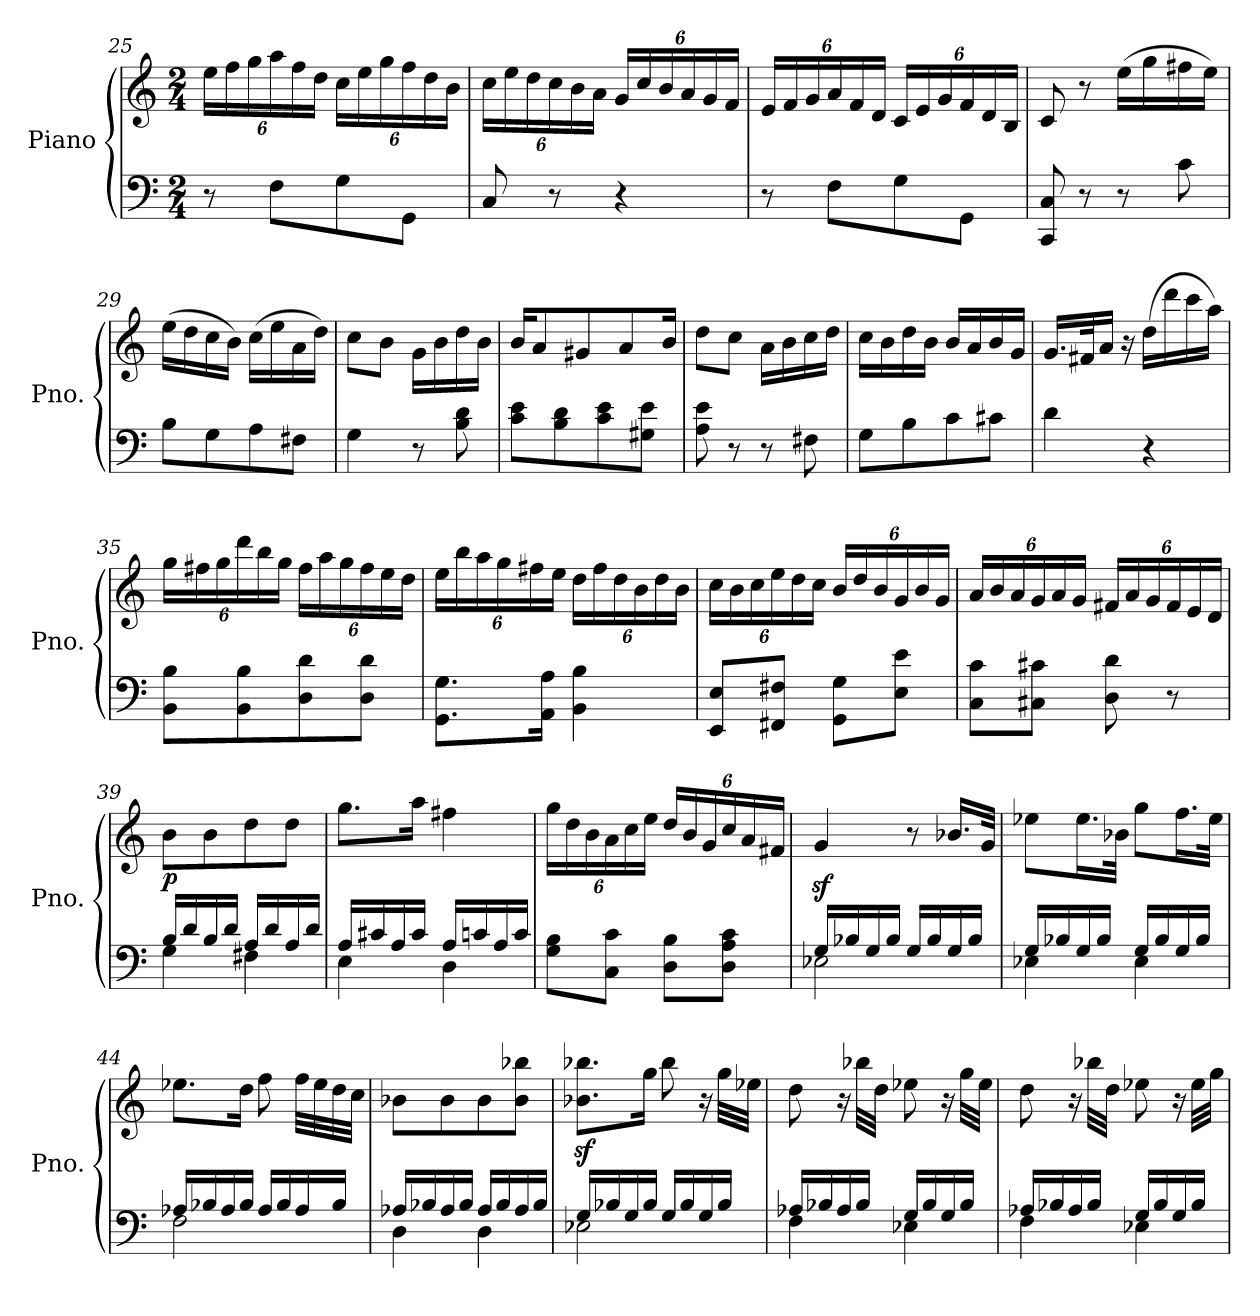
**kern	**kern	**dynam
*part1	*part1	*part1
*staff2	*staff1	*staff1/2
*I"Piano	*	*
*I'Pno.	*	*
!!LO:LB:g=z
*clefF4	*clefG2	*
*k[]	*k[]	*
*M2/4	*M2/4	*
*	*Xbrackettup	*
=25	=25	=25
8r	24ee\LL	.
.	24ff\	.
.	24gg\	.
8F\L	24aa\	.
.	24ff\	.
.	24dd\JJ	.
8G\	24cc\LL	.
.	24ee\	.
.	24gg\	.
8GG\J	24ff\	.
.	24dd\	.
.	24b\JJ	.
=26	=26	=26
8C/	24cc\LL	.
.	24ee\	.
.	24dd\	.
8r	24cc\	.
.	24b\	.
.	24a\JJ	.
4r	24g/LL	.
.	24cc/	.
.	24b/	.
.	24a/	.
.	24g/	.
.	24f/JJ	.
=27	=27	=27
8r	24e/LL	.
.	24f/	.
.	24g/	.
8F\L	24a/	.
.	24f/	.
.	24d/JJ	.
8G\	24c/LL	.
.	24e/	.
.	24g/	.
8GG\J	24f/	.
.	24d/	.
.	24B/JJ	.
=28	=28	=28
8CC/ 8C/	8c/	.
8r	8r	.
8r	(16ee\LL	.
.	16gg\	.
8c\	16ff#X\	.
.	16ee\JJ)	.
!!LO:LB:g=z
=29	=29	=29
8B\L	(16ee\LL	.
.	16dd\	.
8G\	16cc\	.
.	16b\JJ)	.
8A\	(16cc\LL	.
.	16ee\	.
8F#X\J	16a\	.
.	16dd\JJ)	.
!!LO:LB:g=z
=30	=30	=30
4G\	8cc\L	.
.	8b\J	.
8r	16g\LL	.
.	16b\	.
8B\ 8d\	16dd\	.
.	16b\JJ	.
=31	=31	=31
8c\ 8e\L	16b/KL	.
.	8a/	.
8B\ 8d\	.	.
.	8g#X/	.
8c\ 8e\	.	.
.	8a/	.
8G#X\ 8e\J	.	.
.	16b/Jk	.
=32	=32	=32
8A\ 8e\	8dd\L	.
8r	8cc\J	.
8r	16a\LL	.
.	16b\	.
8F#X\	16cc\	.
.	16dd\JJ	.
=33	=33	=33
8G\L	16cc\LL	.
.	16b\	.
8B\	16dd\	.
.	16b\JJ	.
8c\	16b/LL	.
.	16a/	.
8c#X\J	16b/	.
.	16g/JJ	.
=34	=34	=34
4d\	16.g/LL	.
.	32f#X/K	.
.	16a/JJ	.
.	16r	.
4r	(16dd\LL	.
.	16ddd\	.
.	16ccc\	.
.	16aa\JJ)	.
!!LO:LB:g=z
=35	=35	=35
8BB\ 8B\L	24gg\LL	.
.	24ff#X\	.
.	24gg\	.
8BB\ 8B\	24ddd\	.
.	24bb\	.
.	24gg\JJ	.
8D\ 8d\	24ff#\LL	.
.	24aa\	.
.	24gg\	.
8D\ 8d\J	24ff#\	.
.	24ee\	.
.	24dd\JJ	.
!!LO:PB:g=z
=36	=36	=36
8.GG\ 8.G\L	24ee\LL	.
.	24bb\	.
.	24aa\	.
.	24gg\	.
.	24ff#X\	.
16AA\ 16A\Jk	.	.
.	24ee\JJ	.
4BB\ 4B\	24dd\LL	.
.	24ff#\	.
.	24dd\	.
.	24b\	.
.	24dd\	.
.	24b\JJ	.
=37	=37	=37
8EE/ 8E/L	24cc\LL	.
.	24b\	.
.	24cc\	.
8FF#X/ 8F#X/J	24ee\	.
.	24dd\	.
.	24cc\JJ	.
8GG\ 8G\L	24b/LL	.
.	24dd/	.
.	24b/	.
8E\ 8e\J	24g/	.
.	24b/	.
.	24g/JJ	.
=38	=38	=38
8C\ 8c\L	24a/LL	.
.	24b/	.
.	24a/	.
8C#X\ 8c#X\J	24g/	.
.	24a/	.
.	24g/JJ	.
8D\ 8d\	24f#X/LL	.
.	24a/	.
.	24g/	.
8r	24f#/	.
.	24e/	.
.	24d/JJ	.
=39	=39	=39
*^	*	*
!	!	!	!LO:DY:b
16B/LL	4G\	8b\L	p
16d/	.	.	.
16B/	.	8b\	.
16d/JJ	.	.	.
16A/LL	4F#X\	8dd\	.
16d/	.	.	.
16A/	.	8dd\J	.
16d/JJ	.	.	.
!!LO:LB:g=z
=40	=40	=40	=40
16A/LL	4E\	8.gg\L	.
16c#X/	.	.	.
16A/	.	.	.
16c#/JJ	.	16aa\Jk	.
16A/LL	4D\	4ff#X\	.
16cn/	.	.	.
16A/	.	.	.
16c/JJ	.	.	.
*v	*v	*	*
!!LO:LB:g=z
=41	=41	=41
8G\ 8B\L	24gg\LL	.
.	24dd\	.
.	24b\	.
8C\ 8c\J	24a\	.
.	24cc\	.
.	24ee\JJ	.
8D\ 8B\L	24dd/LL	.
.	24b/	.
.	24g/	.
8D\ 8A\ 8c\J	24cc/	.
.	24a/	.
.	24f#X/JJ	.
=42	=42	=42
*^	*	*
16G/LL	2E-X\	4gz</	.
16B-X/	.	.	.
16G/	.	.	.
16B-/JJ	.	.	.
16G/LL	.	8r	.
16B-/	.	.	.
16G/	.	16.b-X/LL	.
16B-/JJ	.	.	.
.	.	32g/JJk	.
=43	=43	=43	=43
16G/LL	4E-X\	8ee-X\L	.
16B-X/	.	.	.
16G/	.	16.ee-\L	.
16B-/JJ	.	.	.
.	.	32b-X\JJk	.
16G/LL	4E-\	8gg\L	.
16B-/	.	.	.
16G/	.	16.ff\L	.
16B-/JJ	.	.	.
.	.	32ee-\JJk	.
=44	=44	=44	=44
16A-X/LL	2F\	8.ee-X\L	.
16B-X/	.	.	.
16A-/	.	.	.
16B-/JJ	.	16dd\Jk	.
16A-/LL	.	8ff\	.
16B-/	.	.	.
16A-/	.	32ff\LLL	.
.	.	32ee-\	.
16B-/JJ	.	32dd\	.
.	.	32cc\JJJ	.
!!LO:LB:g=z
=45	=45	=45	=45
16A-X/LL	4D\	8b-X\L	.
16B-X/	.	.	.
16A-/	.	8b-\	.
16B-/JJ	.	.	.
16A-/LL	4D\	8b-\	.
16B-/	.	.	.
16A-/	.	8b-\ 8bb-X\J	.
16B-/JJ	.	.	.
!!LO:LB:g=z
=46	=46	=46	=46
16G/LL	2E-X\	8.b-X\z< 8.bb-X\z<L	.
16B-X/	.	.	.
16G/	.	.	.
16B-/JJ	.	16gg\Jk	.
16G/LL	.	8bb-\	.
16B-/	.	.	.
16G/	.	16r	.
16B-/JJ	.	32gg\LLL	.
.	.	32ee-X\JJJ	.
=47	=47	=47	=47
16A-X/LL	4F\	8dd\	.
16B-X/	.	.	.
16A-/	.	16r	.
16B-/JJ	.	32bb-X\LLL	.
.	.	32dd\JJJ	.
16G/LL	4E-X\	8ee-X\	.
16B-/	.	.	.
16G/	.	16r	.
16B-/JJ	.	32gg\LLL	.
.	.	32ee-\JJJ	.
=48	=48	=48	=48
16A-X/LL	4F\	8dd\	.
16B-X/	.	.	.
16A-/	.	16r	.
16B-/JJ	.	32bb-X\LLL	.
.	.	32dd\JJJ	.
16G/LL	4E-X\	8ee-X\	.
16B-/	.	.	.
16G/	.	16r	.
16B-/JJ	.	32ee-\LLL	.
.	.	32gg\JJJ	.
*v	*v	*	*
=	=	=
*-	*-	*-
